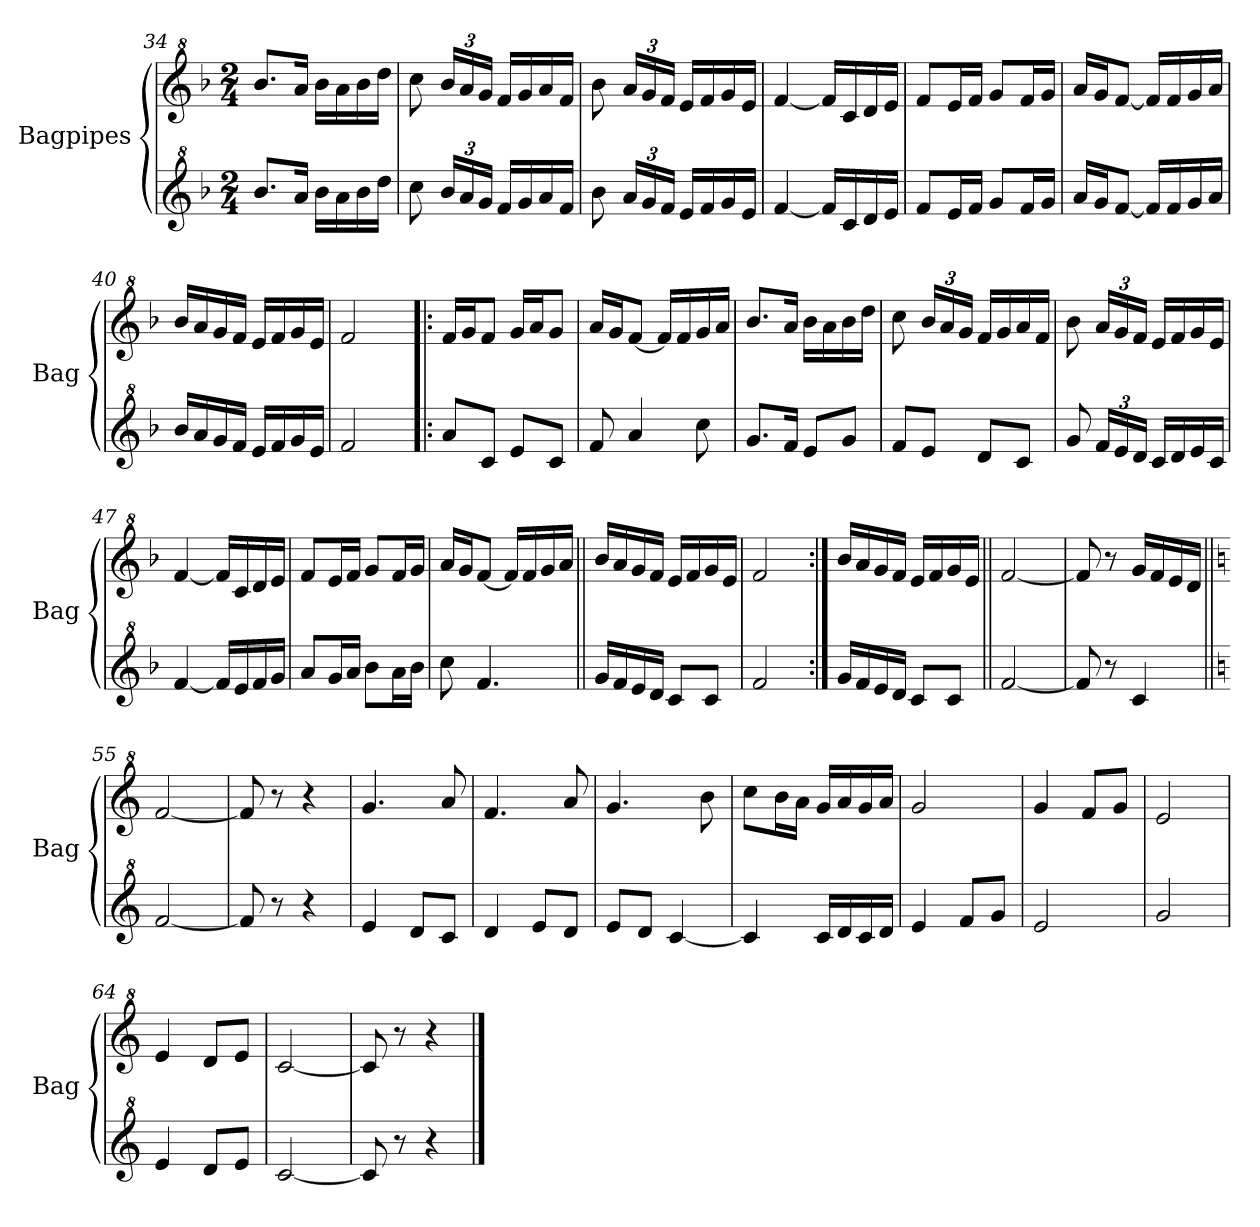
**kern	**kern
*part2	*part1
*staff2	*staff1
*I"Bagpipes	*I"Bagpipes
*I'Bag	*I'Bag
*clefG^2	*clefG^2
*k[b-]	*k[b-]
*F:	*F:
*M2/4	*M2/4
=34	=34
8.bb-/L	8.bb-/L
16aa/Jk	16aa/Jk
16bb-\LL	16bb-\LL
16aa\	16aa\
16bb-\	16bb-\
16ddd\JJ	16ddd\JJ
=35	=35
8ccc\	8ccc\
*Xbrackettup	*Xbrackettup
24bb-/LL	24bb-/LL
24aa/	24aa/
24gg/JJ	24gg/JJ
16ff/LL	16ff/LL
16gg/	16gg/
16aa/	16aa/
16ff/JJ	16ff/JJ
=36	=36
8bb-\	8bb-\
24aa/LL	24aa/LL
24gg/	24gg/
24ff/JJ	24ff/JJ
16ee/LL	16ee/LL
16ff/	16ff/
16gg/	16gg/
16ee/JJ	16ee/JJ
=37	=37
[4ff/	[4ff/
16ff/LL]	16ff/LL]
16cc/	16cc/
16dd/	16dd/
16ee/JJ	16ee/JJ
!!LO:LB:g=z
=38	=38
8ff/L	8ff/L
16ee/L	16ee/L
16ff/JJ	16ff/JJ
8gg/L	8gg/L
16ff/L	16ff/L
16gg/JJ	16gg/JJ
=39	=39
16aa/LL	16aa/LL
16gg/J	16gg/J
[8ff/J	[8ff/J
16ff/LL]	16ff/LL]
16ff/	16ff/
16gg/	16gg/
16aa/JJ	16aa/JJ
=40	=40
16bb-/LL	16bb-/LL
16aa/	16aa/
16gg/	16gg/
16ff/JJ	16ff/JJ
16ee/LL	16ee/LL
16ff/	16ff/
16gg/	16gg/
16ee/JJ	16ee/JJ
=41	=41
2ff/	2ff/
=42!|:	=42!|:
8aa/L	16ff/LL
.	16gg/J
8cc/J	8ff/J
8ee/L	16gg/LL
.	16aa/J
8cc/J	8gg/J
=43	=43
8ff/	16aa/LL
.	16gg/J
4aa/	[8ff/J
.	16ff/LL]
.	16ff/
8ccc\	16gg/
.	16aa/JJ
=44	=44
8.gg/L	8.bb-/L
16ff/Jk	16aa/Jk
8ee/L	16bb-\LL
.	16aa\
8gg/J	16bb-\
.	16ddd\JJ
!!LO:PB:g=z
=45	=45
8ff/L	8ccc\
8ee/J	24bb-/LL
.	24aa/
.	24gg/JJ
8dd/L	16ff/LL
.	16gg/
8cc/J	16aa/
.	16ff/JJ
=46	=46
8gg/	8bb-\
24ff/LL	24aa/LL
24ee/	24gg/
24dd/JJ	24ff/JJ
16cc/LL	16ee/LL
16dd/	16ff/
16ee/	16gg/
16cc/JJ	16ee/JJ
=47	=47
[4ff/	[4ff/
16ff/LL]	16ff/LL]
16ee/	16cc/
16ff/	16dd/
16gg/JJ	16ee/JJ
=48	=48
8aa/L	8ff/L
16gg/L	16ee/L
16aa/JJ	16ff/JJ
8bb-\L	8gg/L
16aa\L	16ff/L
16bb-\JJ	16gg/JJ
=49	=49
8ccc\	16aa/LL
.	16gg/J
4.ff/	[8ff/J
.	16ff/LL]
.	16ff/
.	16gg/
.	16aa/JJ
=50||	=50||
16gg/LL	16bb-/LL
16ff/	16aa/
16ee/	16gg/
16dd/JJ	16ff/JJ
8cc/L	16ee/LL
.	16ff/
8cc/J	16gg/
.	16ee/JJ
=51	=51
2ff/	2ff/
!!LO:LB:g=z
=52:|!	=52:|!
16gg/LL	16bb-/LL
16ff/	16aa/
16ee/	16gg/
16dd/JJ	16ff/JJ
8cc/L	16ee/LL
.	16ff/
8cc/J	16gg/
.	16ee/JJ
=53||	=53||
[2ff/	[2ff/
=54	=54
8ff/]	8ff/]
8r	8r
4cc/	16gg/LL
.	16ff/
.	16ee/
.	16dd/JJ
=55||	=55||
*k[]	*k[]
*C:	*C:
[2ff/	[2ff/
=56	=56
8ff/]	8ff/]
8r	8r
4r	4r
=57	=57
4ee/	4.gg/
8dd/L	.
8cc/J	8aa/
=58	=58
4dd/	4.ff/
8ee/L	.
8dd/J	8aa/
=59	=59
8ee/L	4.gg/
8dd/J	.
[4cc/	.
.	8bb\
=60	=60
4cc/]	8ccc\L
.	16bb\L
.	16aa\JJ
16cc/LL	16gg/LL
16dd/	16aa/
16cc/	16gg/
16dd/JJ	16aa/JJ
=61	=61
4ee/	2gg/
8ff/L	.
8gg/J	.
!!LO:LB:g=z
=62	=62
2ee/	4gg/
.	8ff/L
.	8gg/J
=63	=63
2gg/	2ee/
=64	=64
4ee/	4ee/
8dd/L	8dd/L
8ee/J	8ee/J
=65	=65
[2cc/	[2cc/
=66	=66
8cc/]	8cc/]
8r	8r
4r	4r
==	==
*-	*-
